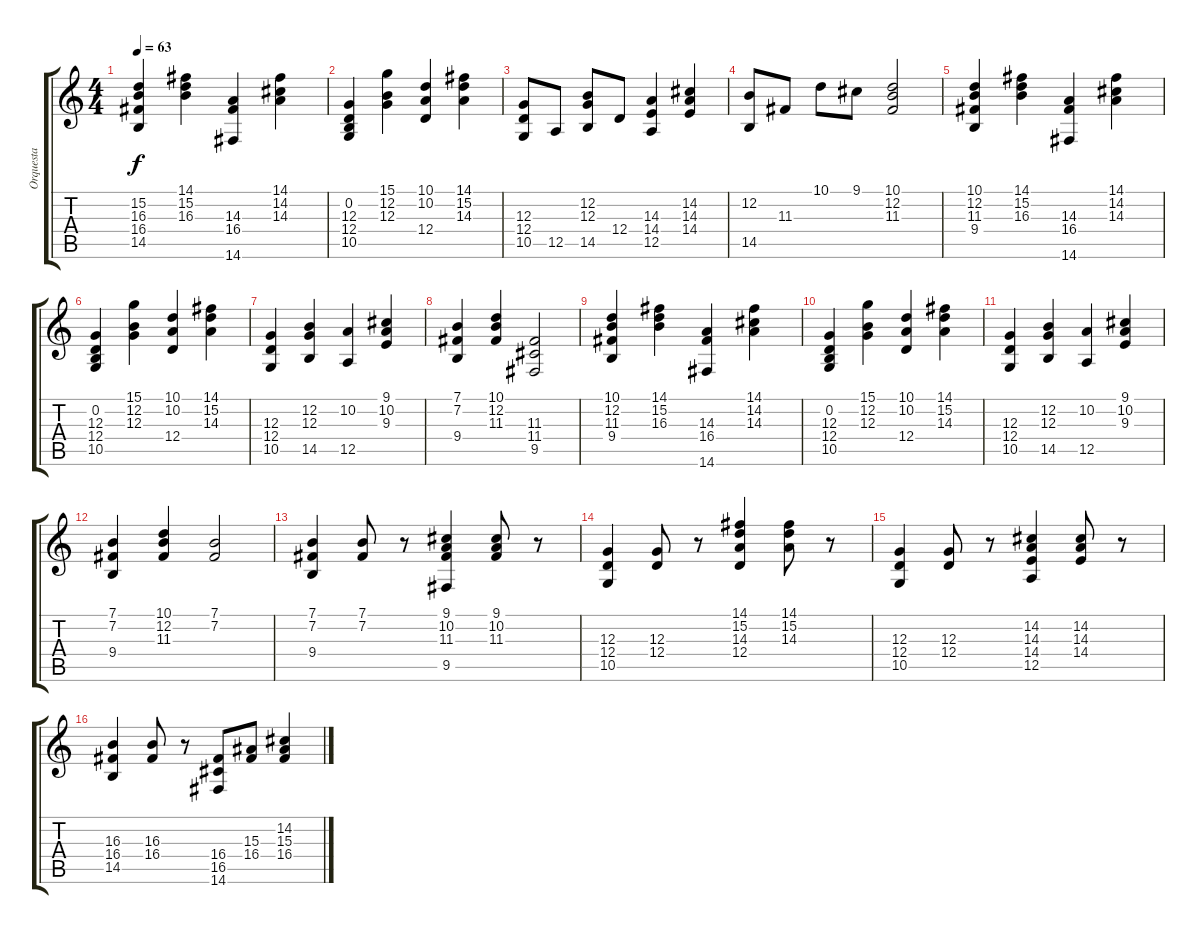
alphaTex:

\track ("Orquesta" "Orquesta") {instrument cello}
\staff {score tabs}
\tuning (E4 B3 G3 D3 A2 E2) {hide}
\ts (4 4)
\tempo 63
\clef g2
\ks c
(15.2 16.3 16.4 14.5).4{dy f volume 3 instrument cello} (14.1 15.2 16.3).4 (14.3 16.4 14.6).4 (14.1 14.2 14.3).4 |
(0.2 12.3 12.4 10.5).4 (15.1 12.2 12.3).4 (10.1 10.2 12.4).4 (14.1 15.2 14.3).4 |
(12.3 12.4 10.5).8 12.5.8 (12.2 12.3 14.5).8 12.4.8 (14.3 14.4 12.5).4 (14.2 14.3 14.4).4 |
(12.2 14.5).8 11.3.8 10.1.8 9.1.8 (10.1 12.2 11.3).2 |
(10.1 12.2 11.3 9.4).4{volume 7} (14.1 15.2 16.3).4 (14.3 16.4 14.6).4 (14.1 14.2 14.3).4 |
(0.2 12.3 12.4 10.5).4 (15.1 12.2 12.3).4 (10.1 10.2 12.4).4 (14.1 15.2 14.3).4 |
(12.3 12.4 10.5).4 (12.2 12.3 14.5).4 (10.2 12.5).4 (9.1 10.2 9.3).4 |
(7.1 7.2 9.4).4 (10.1 12.2 11.3).4 (11.3 11.4 9.5).2 |
(10.1 12.2 11.3 9.4).4 (14.1 15.2 16.3).4 (14.3 16.4 14.6).4 (14.1 14.2 14.3).4 |
(0.2 12.3 12.4 10.5).4 (15.1 12.2 12.3).4 (10.1 10.2 12.4).4 (14.1 15.2 14.3).4 |
(12.3 12.4 10.5).4 (12.2 12.3 14.5).4 (10.2 12.5).4 (9.1 10.2 9.3).4 |
(7.1 7.2 9.4).4 (10.1 12.2 11.3).4 (7.1 7.2).2 |
(7.1 7.2 9.4).4 (7.1 7.2).8 r.8 (9.1 10.2 11.3 9.5).4 (9.1 10.2 11.3).8 r.8 |
(12.3 12.4 10.5).4 (12.3 12.4).8 r.8 (14.1 15.2 14.3 12.4).4 (14.1 15.2 14.3).8 r.8 |
(12.3 12.4 10.5).4 (12.3 12.4).8 r.8 (14.2 14.3 14.4 12.5).4 (14.2 14.3 14.4).8 r.8 |
(16.3 16.4 14.5).4 (16.3 16.4).8 r.8 (16.4 16.5 14.6).8 (15.3 16.4).8 (14.2 15.3 16.4).4
